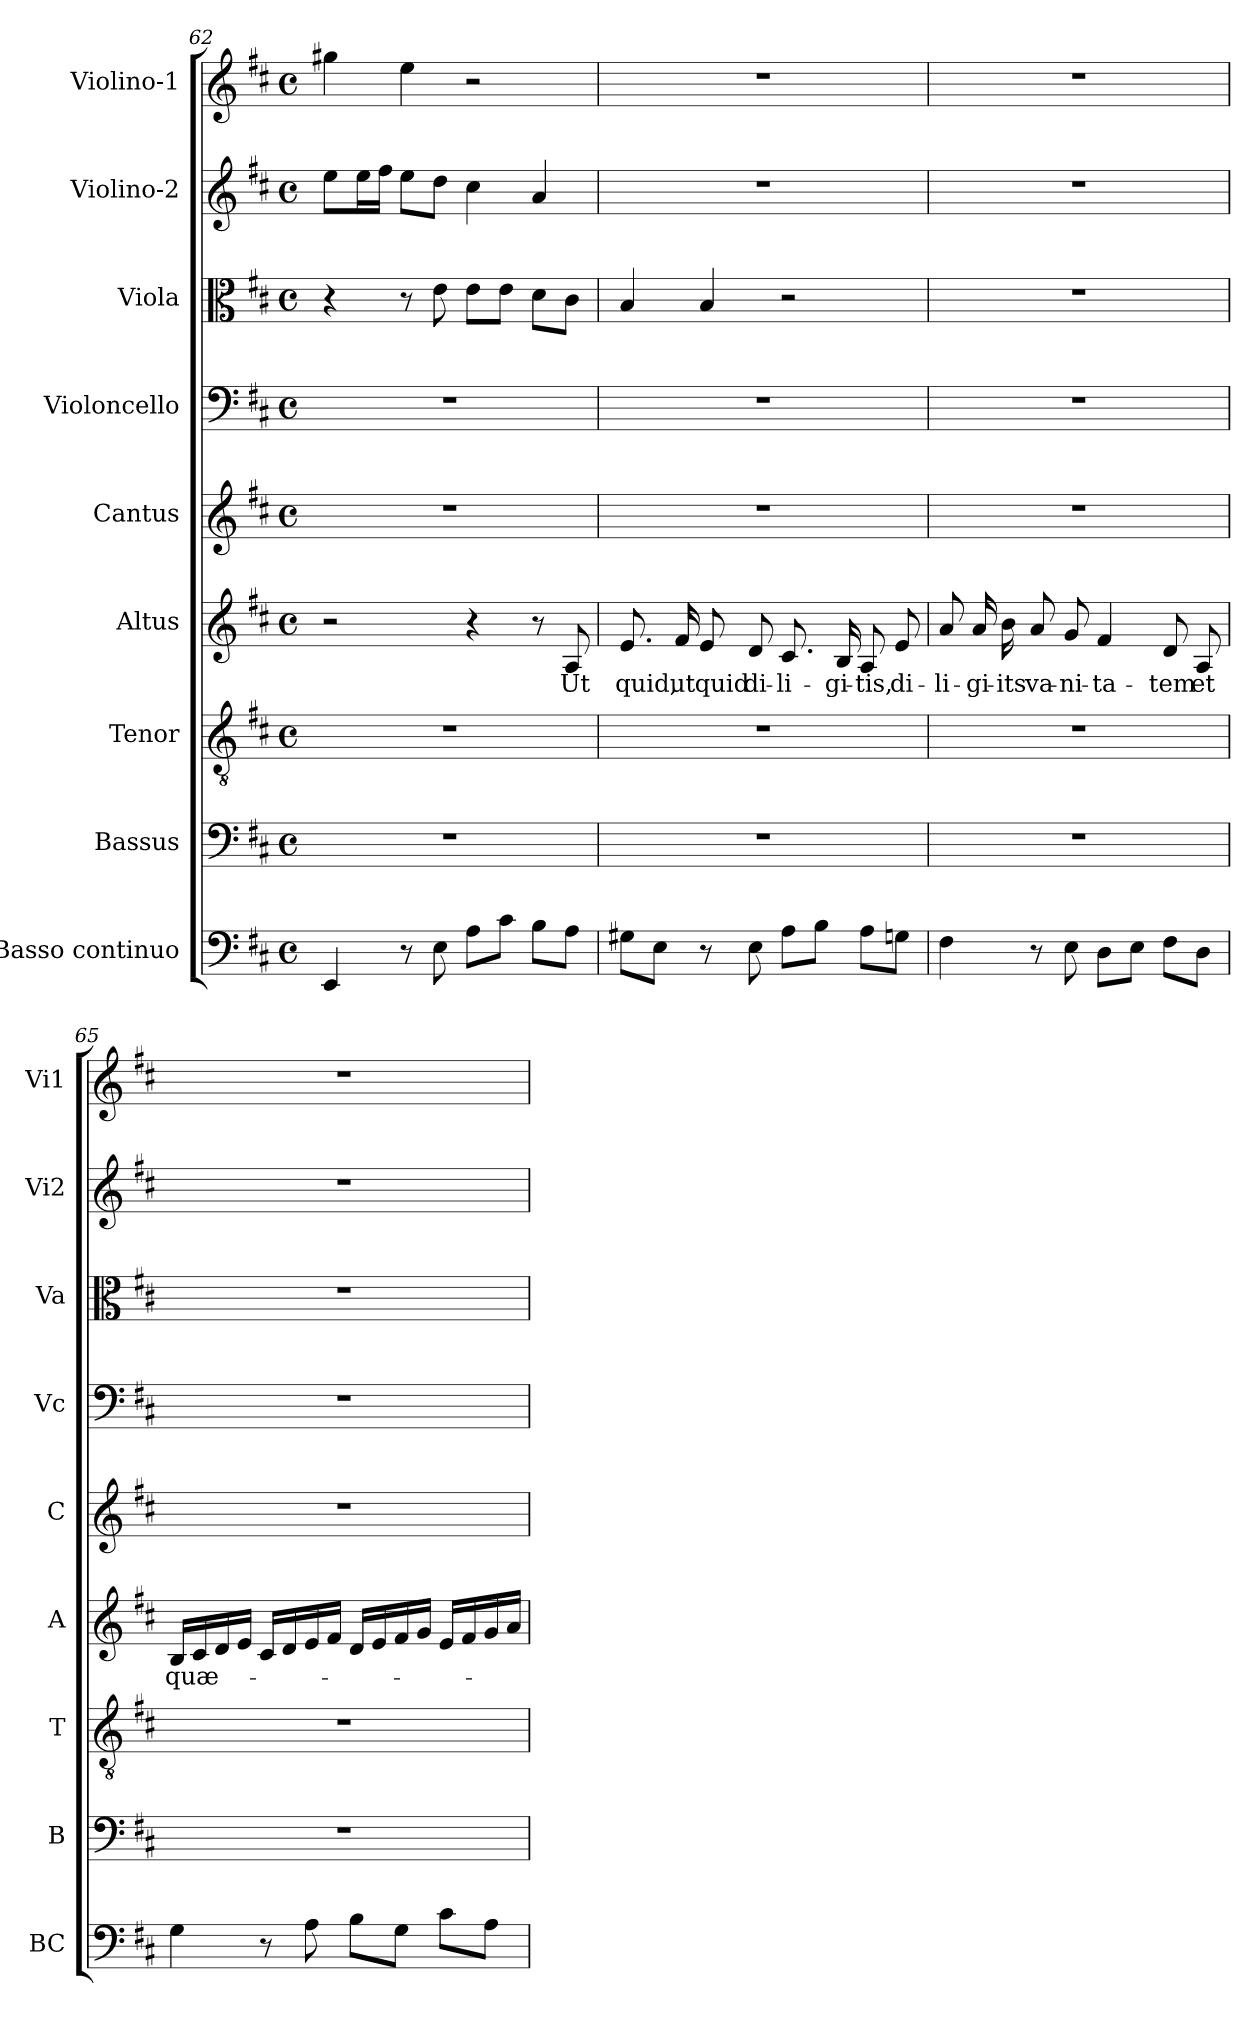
**kern	**kern	**kern	**kern	**text	**kern	**kern	**kern	**kern	**kern
*part9	*part8	*part7	*part6	*part6	*part5	*part4	*part3	*part2	*part1
*staff9	*staff8	*staff7	*staff6	*staff6	*staff5	*staff4	*staff3	*staff2	*staff1
*I"Basso continuo	*I"Bassus	*I"Tenor	*I"Altus	*	*I"Cantus	*I"Violoncello	*I"Viola	*I"Violino-2	*I"Violino-1
*I'BC	*I'B	*I'T	*I'A	*	*I'C	*I'Vc	*I'Va	*I'Vi2	*I'Vi1
!!LO:LB:g=z
*clefF4	*clefF4	*clefGv2	*clefG2	*	*clefG2	*clefF4	*clefC3	*clefG2	*clefG2
*k[f#c#]	*k[f#c#]	*k[f#c#]	*k[f#c#]	*	*k[f#c#]	*k[f#c#]	*k[f#c#]	*k[f#c#]	*k[f#c#]
*D:	*D:	*D:	*D:	*	*D:	*D:	*D:	*D:	*D:
*M4/4	*M4/4	*M4/4	*M4/4	*	*M4/4	*M4/4	*M4/4	*M4/4	*M4/4
*met(c)	*met(c)	*met(c)	*met(c)	*	*met(c)	*met(c)	*met(c)	*met(c)	*met(c)
=62	=62	=62	=62	=62	=62	=62	=62	=62	=62
4EE/	1r	1r	2r	.	1r	1r	4r	8ee\L	4gg#X\
.	.	.	.	.	.	.	.	16ee\L	.
.	.	.	.	.	.	.	.	16ff#\JJ	.
8r	.	.	.	.	.	.	8r	8ee\L	4ee\
8E\	.	.	.	.	.	.	8e\	8dd\J	.
8A\L	.	.	4r	.	.	.	8e\L	4cc#\	2r
8c#\J	.	.	.	.	.	.	8e\J	.	.
8B\L	.	.	8r	.	.	.	8d\L	4a/	.
!	!	!	!	!LO:LY:b	!	!	!	!	!
8A\J	.	.	8A/	Ut	.	.	8c#\J	.	.
=63	=63	=63	=63	=63	=63	=63	=63	=63	=63
!	!	!	!	!LO:LY:b	!	!	!	!	!
8G#X\L	1r	1r	8.e/	quid,	1r	1r	4B/	1r	1r
8E\J	.	.	.	.	.	.	.	.	.
!	!	!	!	!LO:LY:b	!	!	!	!	!
.	.	.	16f#/	ut	.	.	.	.	.
!	!	!	!	!LO:LY:b	!	!	!	!	!
8r	.	.	8e/	quid	.	.	4B/	.	.
!	!	!	!	!LO:LY:b	!	!	!	!	!
8E\	.	.	8d/	di-	.	.	.	.	.
!	!	!	!	!LO:LY:b	!	!	!	!	!
8A\L	.	.	8.c#/	-li-	.	.	2r	.	.
8B\J	.	.	.	.	.	.	.	.	.
!	!	!	!	!LO:LY:b	!	!	!	!	!
.	.	.	16B/	-gi-	.	.	.	.	.
!	!	!	!	!LO:LY:b	!	!	!	!	!
8A\L	.	.	8A/	-tis,	.	.	.	.	.
!	!	!	!	!LO:LY:b	!	!	!	!	!
8Gn\J	.	.	8e/	di-	.	.	.	.	.
=64	=64	=64	=64	=64	=64	=64	=64	=64	=64
!	!	!	!	!LO:LY:b	!	!	!	!	!
4F#\	1r	1r	8a/	-li-	1r	1r	1r	1r	1r
!	!	!	!	!LO:LY:b	!	!	!	!	!
.	.	.	16a/	-gi-	.	.	.	.	.
!	!	!	!	!LO:LY:b	!	!	!	!	!
.	.	.	16b\	-its	.	.	.	.	.
!	!	!	!	!LO:LY:b	!	!	!	!	!
8r	.	.	8a/	va-	.	.	.	.	.
!	!	!	!	!LO:LY:b	!	!	!	!	!
8E\	.	.	8g/	-ni-	.	.	.	.	.
!	!	!	!	!LO:LY:b	!	!	!	!	!
8D\L	.	.	4f#/	-ta-	.	.	.	.	.
8E\J	.	.	.	.	.	.	.	.	.
!	!	!	!	!LO:LY:b	!	!	!	!	!
8F#\L	.	.	8d/	-tem	.	.	.	.	.
!	!	!	!	!LO:LY:b	!	!	!	!	!
8D\J	.	.	8A/	et	.	.	.	.	.
=65	=65	=65	=65	=65	=65	=65	=65	=65	=65
!	!	!	!	!LO:LY:b	!	!	!	!	!
4G\	1r	1r	16B/LL	quæ-	1r	1r	1r	1r	1r
.	.	.	16c#/	.	.	.	.	.	.
.	.	.	16d/	.	.	.	.	.	.
.	.	.	16e/JJ	.	.	.	.	.	.
8r	.	.	16c#/LL	.	.	.	.	.	.
.	.	.	16d/	.	.	.	.	.	.
8A\	.	.	16e/	.	.	.	.	.	.
.	.	.	16f#/JJ	.	.	.	.	.	.
8B\L	.	.	16d/LL	.	.	.	.	.	.
.	.	.	16e/	.	.	.	.	.	.
8G\J	.	.	16f#/	.	.	.	.	.	.
.	.	.	16g/JJ	.	.	.	.	.	.
8c#\L	.	.	16e/LL	.	.	.	.	.	.
.	.	.	16f#/	.	.	.	.	.	.
8A\J	.	.	16g/	.	.	.	.	.	.
.	.	.	16a/JJ	.	.	.	.	.	.
=	=	=	=	=	=	=	=	=	=
*-	*-	*-	*-	*-	*-	*-	*-	*-	*-
